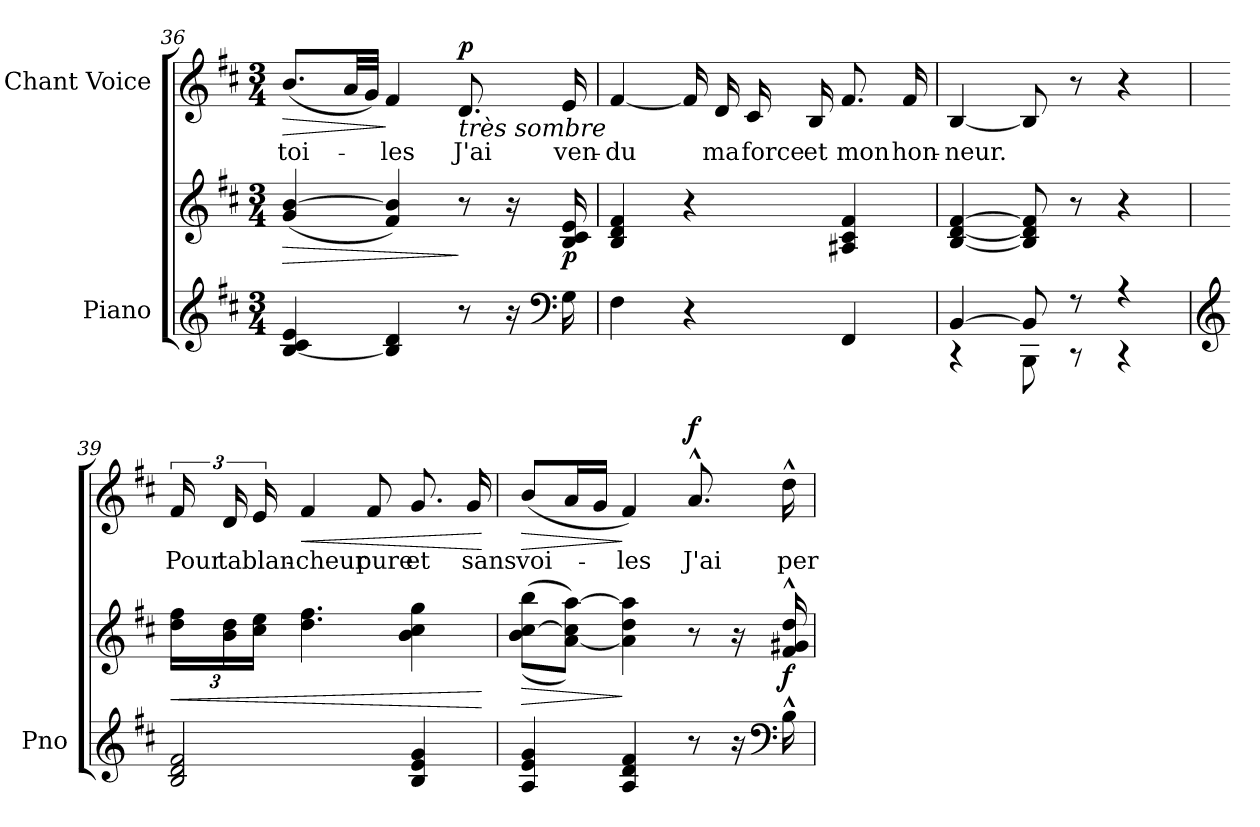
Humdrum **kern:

**kern	**kern	**dynam	**kern	**text	**dynam
*part2	*part2	*part2	*part1	*part1	*part1
*staff3	*staff2	*staff2/3	*staff1	*staff1	*staff1
*I"Piano	*	*	*I"Chant Voice	*	*
*I'Pno	*	*	*	*	*
*clefG2	*clefG2	*	*clefG2	*	*
*k[f#c#]	*k[f#c#]	*	*k[f#c#]	*	*
*M3/4	*M3/4	*	*M3/4	*	*
=36	=36	=36	=36	=36	=36
!	!	!LO:HP:b	!	!LO:LY:b	!LO:HP:b
[4B/ 4c#/ 4e/	(<4g/ [4b/	>	(8.b/L	-toi-	>
.	.	.	32a/LL	.	.
.	.	.	32g/JJJ)	.	.
!	!	!	!	!LO:LY:b	!
4B/] 4d/	4f#/ 4b/])	.	4f#/	-les	]
!	!	!	!LO:TX:b:i:t=très sombre	!	!
!	!	!	!	!LO:LY:b	!LO:DY:a
8r	8r	]	8.d/	J'ai	p
16r	16r	.	.	.	.
*clefF4	*	*	*	*	*
!	!	!LO:DY:b	!	!LO:LY:b	!
16G\	16B/ 16c#/ 16e/	p	16e/	ven-	.
=37	=37	=37	=37	=37	=37
!	!	!	!	!LO:LY:b	!
4F#\	4B/ 4d/ 4f#/	.	[4f#/	-du	.
4r	4r	.	16f#/]	.	.
!	!	!	!	!LO:LY:b	!
.	.	.	16d/	ma	.
!	!	!	!	!LO:LY:b	!
.	.	.	16c#/	force	.
!	!	!	!	!LO:LY:b	!
.	.	.	16B/	et	.
!	!	!	!	!LO:LY:b	!
4FF#/	4A#X/ 4c#/ 4f#/	.	8.f#/	mon	.
!	!	!	!	!LO:LY:b	!
.	.	.	16f#/	hon-	.
=38	=38	=38	=38	=38	=38
*^	*	*	*	*	*
!	!	!	!	!	!LO:LY:b	!
[4BB/	4r	[4B/ [4d/ [4f#/	.	[4B/	-neur.	.
8BB/]	8BBB\	8B/] 8d/] 8f#/]	.	8B/]	.	.
8r	8r	8r	.	8r	.	.
4r	4r	4r	.	4r	.	.
*v	*v	*	*	*	*	*
!!LO:LB:g=z
=39	=39	=39	=39	=39	=39
*clefG2	*	*	*	*	*
*	*Xbrackettup	*	*	*	*
*^	*	*	*	*	*
!	!	!	!LO:HP:b	!	!LO:LY:b	!
!	!	!	!LO:DY:n=1:b	!	!	!
!	!	!	!LO:DY:n=2:b	!	!	!LO:DY:a
!	!	!	!	!	!	!LO:DY:n=1:a
*v	*v	*	*	*	*	*
2B/ 2d/ 2f#/	24dd\ 24ff#\LL	< other-dynamics p	24f#/	Pour	other-dynamics p
!	!	!	!	!LO:LY:b	!
.	24b\ 24dd\	.	24d/	ta	.
!	!	!	!	!LO:LY:b	!
.	24cc#\ 24ee\JJ	.	24e/	blan-	.
!	!	!	!	!LO:LY:b	!LO:HP:b
.	4.dd\ 4.ff#\	.	4f#/	-cheur	<
!	!	!	!	!LO:LY:b	!
.	.	.	8f#/	pure	.
!	!	!	!	!LO:LY:b	!
4B/ 4e/ 4g/	4b\ 4cc#\ 4gg\	.	8.g/	et	.
!	!	!	!	!LO:LY:b	!
.	.	.	16g/	sans	.
.	.	[	.	.	[
=40	=40	=40	=40	=40	=40
!	!	!LO:HP:b	!	!LO:LY:b	!LO:HP:b
4A/ 4e/ 4g/	(>(<8b\ [8cc#\ 8bb\L	>	(8b/L	voi-	>
.	[8a\ 8cc#\] [8aa\J))	.	16a/L	.	.
.	.	.	16g/JJ	.	.
!	!	!	!	!LO:LY:b	!
4A/ 4d/ 4f#/	4a\] 4dd\ 4aa\]	]	4f#/)	-les	]
!	!	!	!	!LO:LY:b	!LO:DY:a
8r	8r	.	8.a^^/	J'ai	f
16r	16r	.	.	.	.
*clefF4	*	*	*	*	*
!	!	!LO:DY:b	!	!LO:LY:b	!
16B^^\	16f#/^^ 16g#X/^^ 16dd/^^	f	16dd^^\	per-	.
=	=	=	=	=	=
*-	*-	*-	*-	*-	*-
